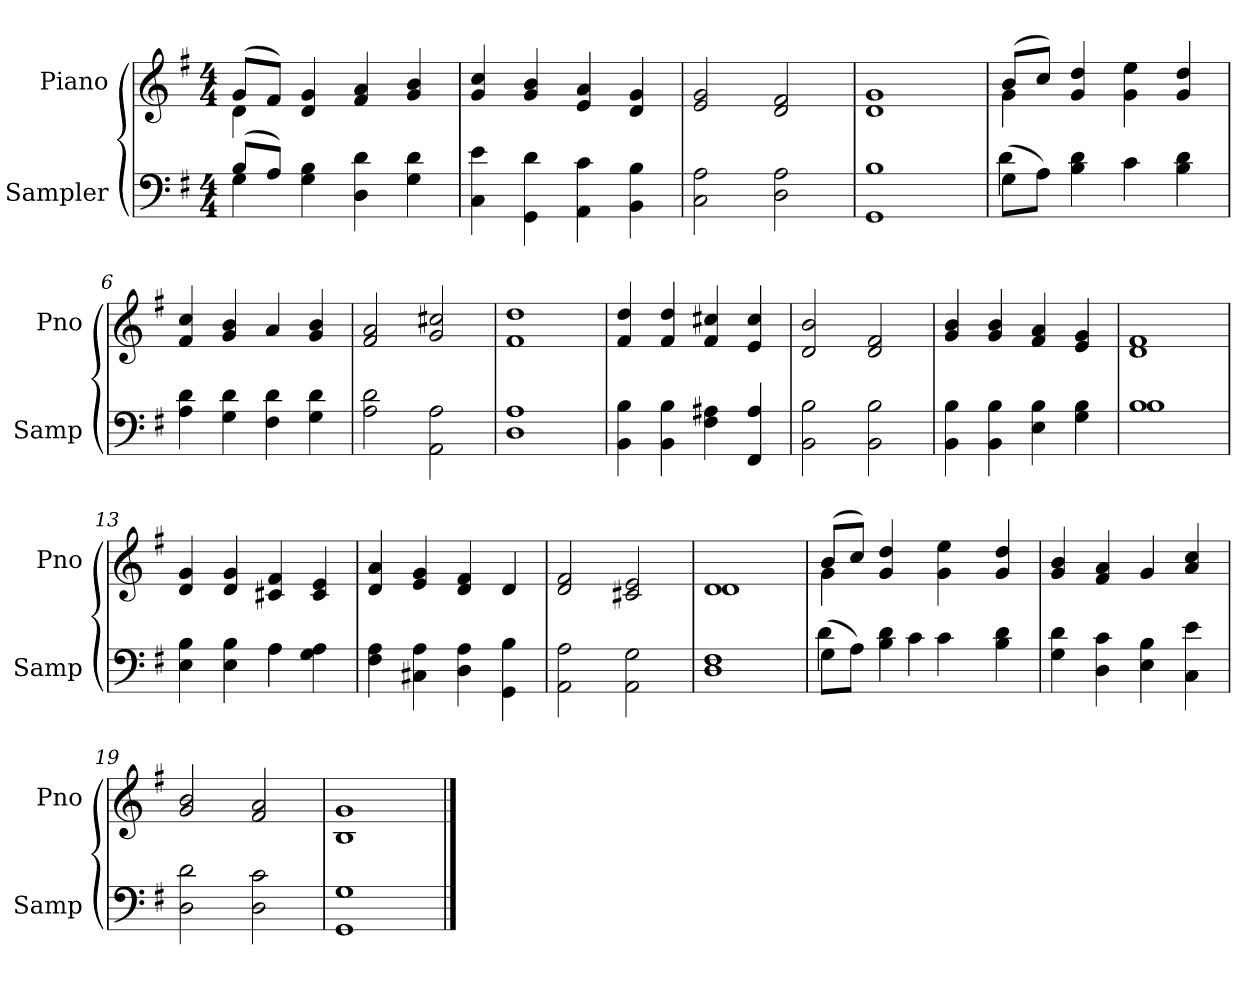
**kern	**kern
*part2	*part1
*staff2	*staff1
*I"Sampler	*I"Piano
*I'Samp	*I'Pno
*clefF4	*clefG2
*k[f#]	*k[f#]
*G:	*G:
*M4/4	*M4/4
=1	=1
*^	*^
(8B/L	4G	(8g/L	4d
8A/J)	.	8f#/J)	.
4G\ 4B\	2.ryy	4d/ 4g/	2.ryy
4D\ 4d\	.	4f#/ 4a/	.
4G\ 4d\	.	4g/ 4b/	.
*v	*v	*	*
*	*v	*v
=2	=2
4C\ 4e\	4g/ 4cc/
4GG\ 4d\	4g/ 4b/
4AA\ 4c\	4e/ 4a/
4BB\ 4B\	4d/ 4g/
=3	=3
2C\ 2A\	2e/ 2g/
2D\ 2A\	2d/ 2f#/
=4	=4
1GG\ 1B\	1d/ 1g/
=5	=5
*^	*^
(8G\L	4d	(8b/L	4g
8A\J)	.	8cc/J)	.
4B\ 4d\	2.ryy	4g/ 4dd/	2.ryy
4c\	.	4g\ 4ee\	.
4B\ 4d\	.	4g/ 4dd/	.
*v	*v	*	*
*	*v	*v
=6	=6
4A\ 4d\	4f#/ 4cc/
4G\ 4d\	4g/ 4b/
4F#\ 4d\	4a/
4G\ 4d\	4g/ 4b/
=7	=7
2A\ 2d\	2f#/ 2a/
2AA\ 2A\	2g/ 2cc#X/
=8	=8
1D\ 1A\	1f#/ 1dd/
=9	=9
4BB\ 4B\	4f#/ 4dd/
4BB\ 4B\	4f#/ 4dd/
4F#\ 4A#X\	4f#/ 4cc#X/
4FF#/ 4A#/	4e/ 4cc#/
=10	=10
2BB\ 2B\	2d/ 2b/
2BB\ 2B\	2d/ 2f#/
=11	=11
4BB\ 4B\	4g/ 4b/
4BB\ 4B\	4g/ 4b/
4E\ 4B\	4f#/ 4a/
4G\ 4B\	4e/ 4g/
=12	=12
*^	*
1B\	1B	1d/ 1f#/
=13	=13	=13
4E\ 4B\	2ryy	4d/ 4g/
4E\ 4B\	.	4d/ 4g/
4A\	4A	4c#X/ 4f#/
4G\ 4A\	4ryy	4c#/ 4e/
*v	*v	*
=14	=14
4F#\ 4A\	4d/ 4a/
4C#X\ 4A\	4e/ 4g/
4D\ 4A\	4d/ 4f#/
4GG\ 4B\	4d/
=15	=15
2AA\ 2A\	2d/ 2f#/
2AA\ 2G\	2c#X/ 2e/
=16	=16
*	*^
1D\ 1F#\	1d/	1d
=17	=17	=17
*^	*	*
(8G\L	4d	(8b/L	4g
8A\J)	.	8cc/J)	.
4B\ 4d\	8ryy	4g/ 4dd/	2.ryy
.	4c	.	.
4c\	.	4g\ 4ee\	.
.	4.ryy	.	.
4B\ 4d\	.	4g/ 4dd/	.
*v	*v	*	*
*	*v	*v
=18	=18
4G\ 4d\	4g/ 4b/
4D\ 4c\	4f#/ 4a/
4E\ 4B\	4g/
4C\ 4e\	4a/ 4cc/
=19	=19
2D\ 2d\	2g/ 2b/
2D\ 2c\	2f#/ 2a/
=20	=20
*^	*
1GG\	1G	1B/ 1g/
*v	*v	*
==	==
*-	*-
